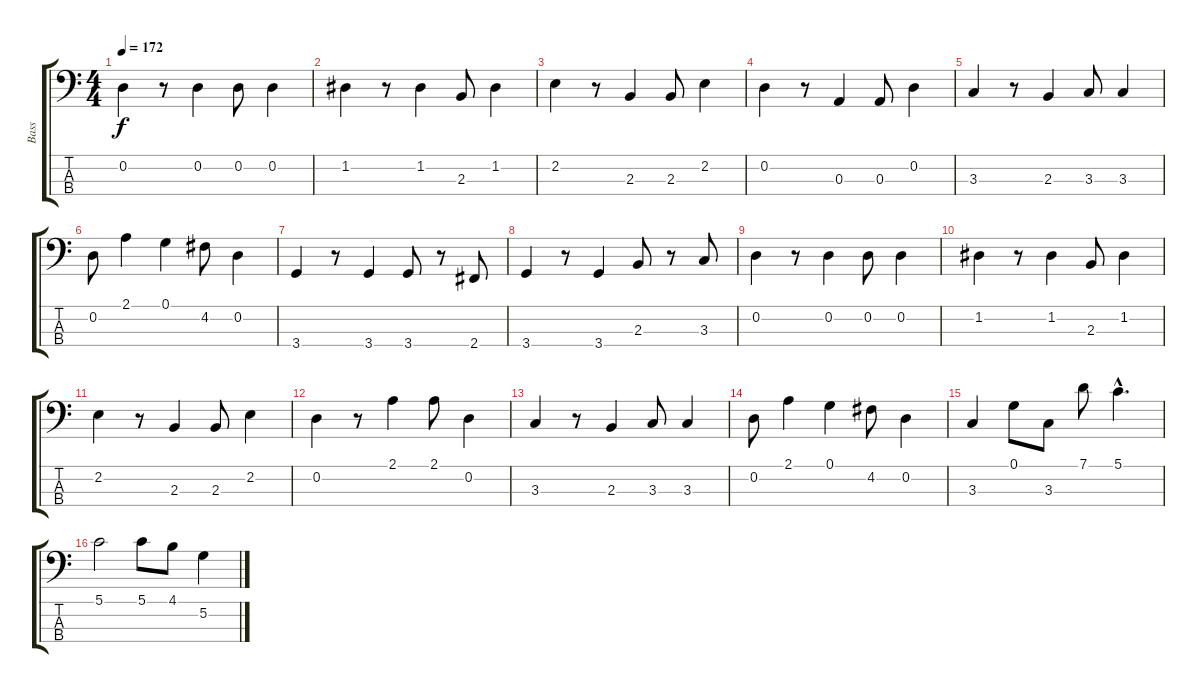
\track ("Bass" "Bass") {instrument electricbasspick}
\staff {score tabs}
\tuning (G2 D2 A1 E1) {hide}
\ts (4 4)
\tempo 172
\clef f4
\ks c
0.2.4{dy f} r.8 0.2.4 0.2.8 0.2.4 |
1.2.4 r.8 1.2.4 2.3.8 1.2.4 |
2.2.4 r.8 2.3.4 2.3.8 2.2.4 |
0.2.4 r.8 0.3.4 0.3.8 0.2.4 |
3.3.4 r.8 2.3.4 3.3.8 3.3.4 |
0.2.8 2.1.4 0.1.4 4.2.8 0.2.4 |
3.4.4 r.8 3.4.4 3.4.8 r.8 2.4.8 |
3.4.4 r.8 3.4.4 2.3.8 r.8 3.3.8 |
0.2.4 r.8 0.2.4 0.2.8 0.2.4 |
1.2.4 r.8 1.2.4 2.3.8 1.2.4 |
2.2.4 r.8 2.3.4 2.3.8 2.2.4 |
0.2.4 r.8 2.1.4 2.1.8 0.2.4 |
3.3.4 r.8 2.3.4 3.3.8 3.3.4 |
0.2.8 2.1.4 0.1.4 4.2.8 0.2.4 |
3.3.4 0.1.8 3.3.8 7.1.8 5.1{hac}.4{d} |
5.1.2 5.1.8 4.1.8 5.2.4
